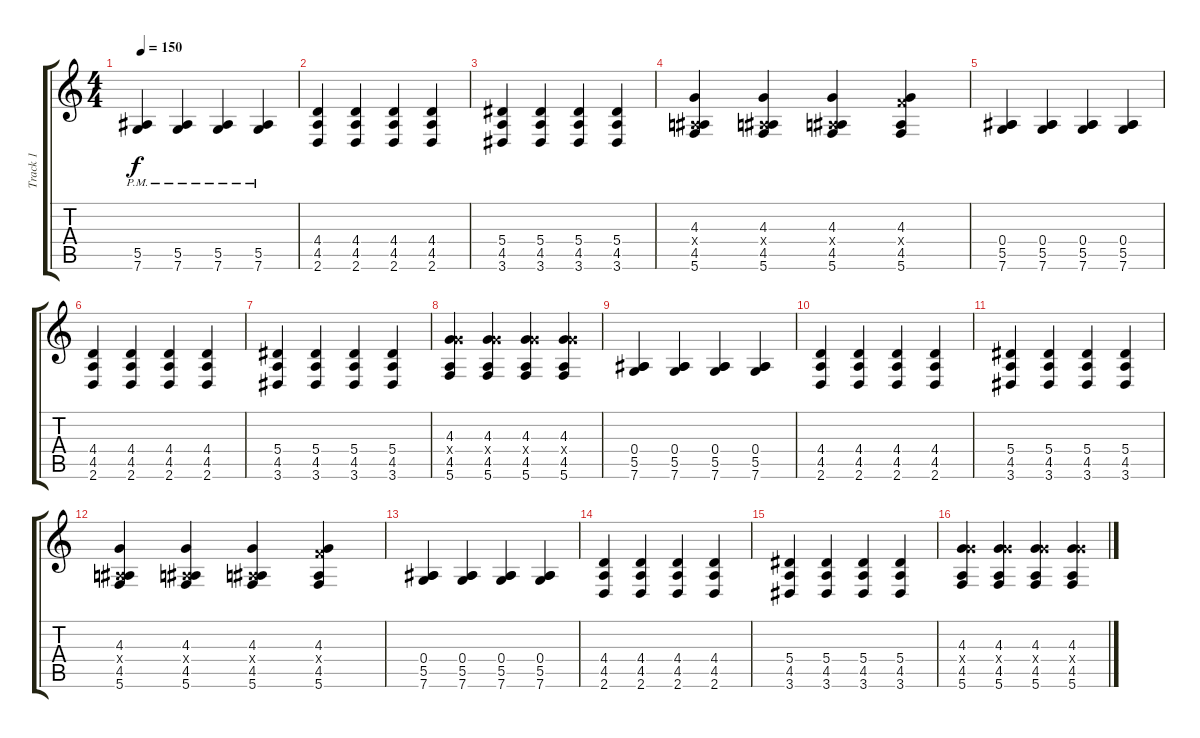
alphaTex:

\track ("Track 1" "Track 1") {instrument distortionguitar}
\staff {score tabs}
\tuning (C4 G3 Eb3 Bb2 F2 C2) {hide}
\ts (4 4)
\tempo 150
\clef g2
\ks c
(5.5{pm} 7.6{pm}).4{dy f} (5.5{pm} 7.6{pm}).4 (5.5{pm} 7.6{pm}).4 (5.5{pm} 7.6{pm}).4 |
(4.4 4.5 2.6).4 (4.4 4.5 2.6).4 (4.4 4.5 2.6).4 (4.4 4.5 2.6).4 |
(5.4 4.5 3.6).4 (5.4 4.5 3.6).4 (5.4 4.5 3.6).4 (5.4 4.5 3.6).4 |
(4.3 0.4{x} 4.5 5.6).4 (4.3 0.4{x} 4.5 5.6).4 (4.3 0.4{x} 4.5 5.6).4 (4.3 7.4{x} 4.5 5.6).4 |
(0.4 5.5 7.6).4 (0.4 5.5 7.6).4 (0.4 5.5 7.6).4 (0.4 5.5 7.6).4 |
(4.4 4.5 2.6).4 (4.4 4.5 2.6).4 (4.4 4.5 2.6).4 (4.4 4.5 2.6).4 |
(5.4 4.5 3.6).4 (5.4 4.5 3.6).4 (5.4 4.5 3.6).4 (5.4 4.5 3.6).4 |
(4.3 9.4{x} 4.5 5.6).4 (4.3 9.4{x} 4.5 5.6).4 (4.3 9.4{x} 4.5 5.6).4 (4.3 9.4{x} 4.5 5.6).4 |
(0.4 5.5 7.6).4 (0.4 5.5 7.6).4 (0.4 5.5 7.6).4 (0.4 5.5 7.6).4 |
(4.4 4.5 2.6).4 (4.4 4.5 2.6).4 (4.4 4.5 2.6).4 (4.4 4.5 2.6).4 |
(5.4 4.5 3.6).4 (5.4 4.5 3.6).4 (5.4 4.5 3.6).4 (5.4 4.5 3.6).4 |
(4.3 0.4{x} 4.5 5.6).4 (4.3 0.4{x} 4.5 5.6).4 (4.3 0.4{x} 4.5 5.6).4 (4.3 7.4{x} 4.5 5.6).4 |
(0.4 5.5 7.6).4 (0.4 5.5 7.6).4 (0.4 5.5 7.6).4 (0.4 5.5 7.6).4 |
(4.4 4.5 2.6).4 (4.4 4.5 2.6).4 (4.4 4.5 2.6).4 (4.4 4.5 2.6).4 |
(5.4 4.5 3.6).4 (5.4 4.5 3.6).4 (5.4 4.5 3.6).4 (5.4 4.5 3.6).4 |
(4.3 9.4{x} 4.5 5.6).4 (4.3 9.4{x} 4.5 5.6).4 (4.3 9.4{x} 4.5 5.6).4 (4.3 9.4{x} 4.5 5.6).4
